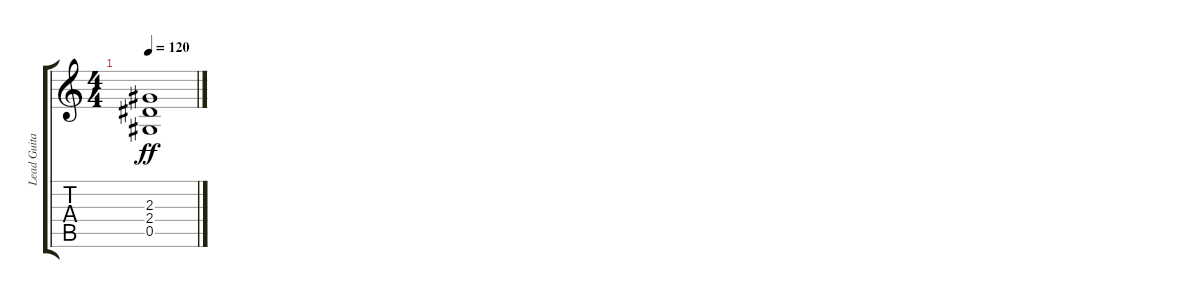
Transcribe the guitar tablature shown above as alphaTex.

\track ("Lead Guitar - Riku" "Lead Guita") {instrument distortionguitar}
\staff {score tabs}
\tuning (Eb4 Bb3 Gb3 Db3 Ab2 Eb2) {hide}
\ts (4 4)
\tempo 120
\clef g2
\ks c
(2.3 2.4 0.5).1{dy ff}
